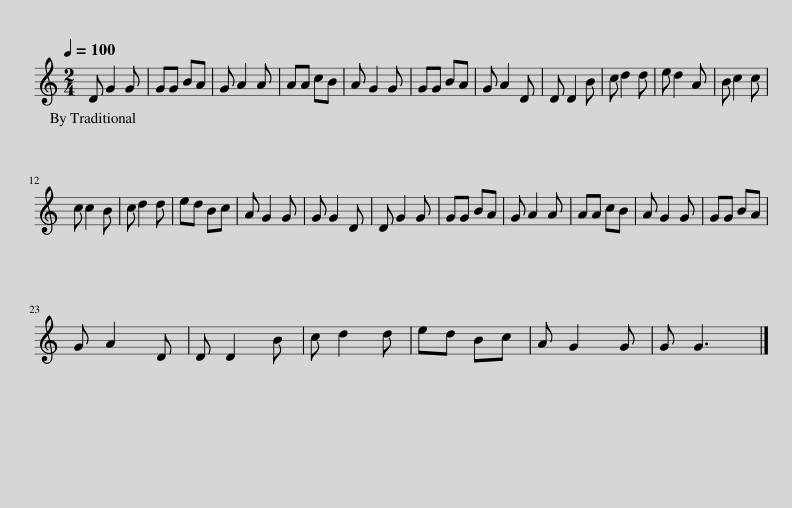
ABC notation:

X:1
L:1/8
Q:1/4=100
M:2/4
I:linebreak $
K:C
V:1 treble
V:1
 D G2 G | GG BA | G A2 A | AA cB | A G2 G | %5
 GG BA | G A2 D | D D2 B | c d2 d | e d2 A | %10
 B c2 c |$ c c2 B | c d2 d | ed Bc | A G2 G | %15
 G G2 D | D G2 G | GG BA | G A2 A | AA cB | %20
 A G2 G | GG BA |$ G A2 D | D D2 B | c d2 d | %25
 ed Bc | A G2 G | G G3 |] %28
